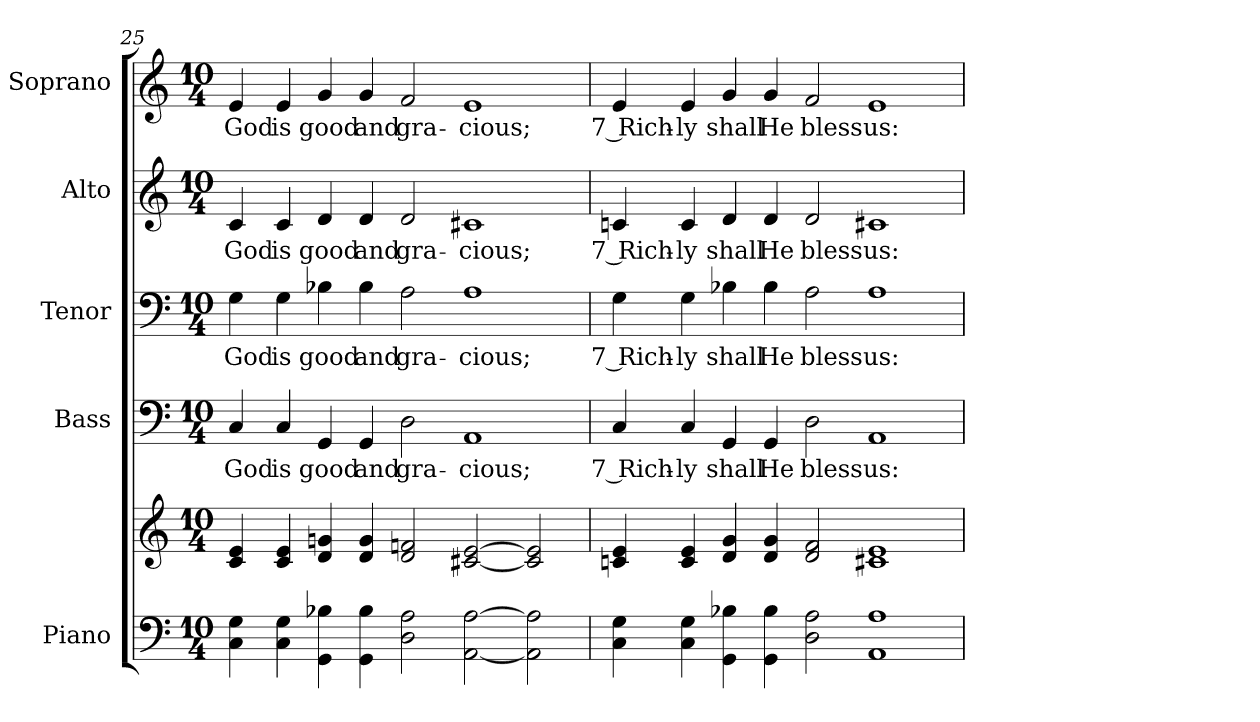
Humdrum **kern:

**kern	**kern	**kern	**text	**kern	**text	**kern	**text	**kern	**text
*part5	*part5	*part4	*part4	*part3	*part3	*part2	*part2	*part1	*part1
*staff6	*staff5	*staff4	*staff4	*staff3	*staff3	*staff2	*staff2	*staff1	*staff1
*I"Piano	*	*I"Bass	*	*I"Tenor	*	*I"Alto	*	*I"Soprano	*
*I'Pno.	*	*I'B.	*	*I'T.	*	*I'A.	*	*I'S.	*
!!LO:PB:g=z
*clefF4	*clefG2	*clefF4	*	*clefF4	*	*clefG2	*	*clefG2	*
*k[]	*k[]	*k[]	*	*k[]	*	*k[]	*	*k[]	*
*C:	*C:	*C:	*	*C:	*	*C:	*	*C:	*
*M10/4	*M10/4	*M10/4	*	*M10/4	*	*M10/4	*	*M10/4	*
=25	=25	=25	=25	=25	=25	=25	=25	=25	=25
!	!	!	!LO:LY:b:color=#000000	!	!	!	!	!	!
!	!	!	!	!	!LO:LY:b:color=#000000	!	!	!	!
!	!	!	!	!	!	!	!LO:LY:b:color=#000000	!	!
!	!	!	!	!	!	!	!	!	!LO:LY:b:color=#000000
4Ci\ 4Gi	4ci/ 4ei	4Ci/	God	4Gi\	God	4ci/	God	4ei/	God
!	!	!	!LO:LY:b:color=#000000	!	!	!	!	!	!
!	!	!	!	!	!LO:LY:b:color=#000000	!	!	!	!
!	!	!	!	!	!	!	!LO:LY:b:color=#000000	!	!
!	!	!	!	!	!	!	!	!	!LO:LY:b:color=#000000
4Ci\ 4Gi	4ci/ 4ei	4Ci/	is	4Gi\	is	4ci/	is	4ei/	is
!	!	!	!LO:LY:b:color=#000000	!	!	!	!	!	!
!	!	!	!	!	!LO:LY:b:color=#000000	!	!	!	!
!	!	!	!	!	!	!	!LO:LY:b:color=#000000	!	!
!	!	!	!	!	!	!	!	!	!LO:LY:b:color=#000000
4GGi\ 4B-Xi	4di/ 4gni	4GGi/	good	4B-Xi\	good	4di/	good	4gi/	good
!	!	!	!LO:LY:b:color=#000000	!	!	!	!	!	!
!	!	!	!	!	!LO:LY:b:color=#000000	!	!	!	!
!	!	!	!	!	!	!	!LO:LY:b:color=#000000	!	!
!	!	!	!	!	!	!	!	!	!LO:LY:b:color=#000000
4GGi\ 4B-i	4di/ 4gi	4GGi/	and	4B-i\	and	4di/	and	4gi/	and
!	!	!	!LO:LY:b:color=#000000	!	!	!	!	!	!
!	!	!	!	!	!LO:LY:b:color=#000000	!	!	!	!
!	!	!	!	!	!	!	!LO:LY:b:color=#000000	!	!
!	!	!	!	!	!	!	!	!	!LO:LY:b:color=#000000
2Di\ 2Ai	2di/ 2fni	2Di\	gra-	2Ai\	gra-	2di/	gra-	2fi/	gra-
!	!	!	!LO:LY:b:color=#000000	!	!	!	!	!	!
!	!	!	!	!	!LO:LY:b:color=#000000	!	!	!	!
!	!	!	!	!	!	!	!LO:LY:b:color=#000000	!	!
!	!	!	!	!	!	!	!	!	!LO:LY:b:color=#000000
[<2AAi\ [>2Ai	[<2c#Xi/ [>2ei	1AAi	-cious;	1Ai	-cious;	1c#Xi	-cious;	1ei	-cious;
2AAi\] 2Ai]	2c#i/] 2ei]	.	.	.	.	.	.	.	.
=26	=26	=26	=26	=26	=26	=26	=26	=26	=26
!	!	!	!LO:LY:b:color=#000000	!	!	!	!	!	!
!	!	!	!	!	!LO:LY:b:color=#000000	!	!	!	!
!	!	!	!	!	!	!	!LO:LY:b:color=#000000	!	!
!	!	!	!	!	!	!	!	!	!LO:LY:b:color=#000000
4Ci\ 4Gi	4cni/ 4ei	4Ci/	7 Rich-	4Gi\	7 Rich-	4cni/	7 Rich-	4ei/	7 Rich-
!	!	!	!LO:LY:b:color=#000000	!	!	!	!	!	!
!	!	!	!	!	!LO:LY:b:color=#000000	!	!	!	!
!	!	!	!	!	!	!	!LO:LY:b:color=#000000	!	!
!	!	!	!	!	!	!	!	!	!LO:LY:b:color=#000000
4Ci\ 4Gi	4ci/ 4ei	4Ci/	-ly	4Gi\	-ly	4ci/	-ly	4ei/	-ly
!	!	!	!LO:LY:b:color=#000000	!	!	!	!	!	!
!	!	!	!	!	!LO:LY:b:color=#000000	!	!	!	!
!	!	!	!	!	!	!	!LO:LY:b:color=#000000	!	!
!	!	!	!	!	!	!	!	!	!LO:LY:b:color=#000000
4GGi\ 4B-Xi	4di/ 4gi	4GGi/	shall	4B-Xi\	shall	4di/	shall	4gi/	shall
!	!	!	!LO:LY:b:color=#000000	!	!	!	!	!	!
!	!	!	!	!	!LO:LY:b:color=#000000	!	!	!	!
!	!	!	!	!	!	!	!LO:LY:b:color=#000000	!	!
!	!	!	!	!	!	!	!	!	!LO:LY:b:color=#000000
4GGi\ 4B-i	4di/ 4gi	4GGi/	He	4B-i\	He	4di/	He	4gi/	He
!	!	!	!LO:LY:b:color=#000000	!	!	!	!	!	!
!	!	!	!	!	!LO:LY:b:color=#000000	!	!	!	!
!	!	!	!	!	!	!	!LO:LY:b:color=#000000	!	!
!	!	!	!	!	!	!	!	!	!LO:LY:b:color=#000000
2Di\ 2Ai	2di/ 2fi	2Di\	bless	2Ai\	bless	2di/	bless	2fi/	bless
!	!	!	!LO:LY:b:color=#000000	!	!	!	!	!	!
!	!	!	!	!	!LO:LY:b:color=#000000	!	!	!	!
!	!	!	!	!	!	!	!LO:LY:b:color=#000000	!	!
!	!	!	!	!	!	!	!	!	!LO:LY:b:color=#000000
1AAi 1Ai	1c#Xi 1ei	1AAi	us:	1Ai	us:	1c#Xi	us:	1ei	us:
=	=	=	=	=	=	=	=	=	=
*-	*-	*-	*-	*-	*-	*-	*-	*-	*-
